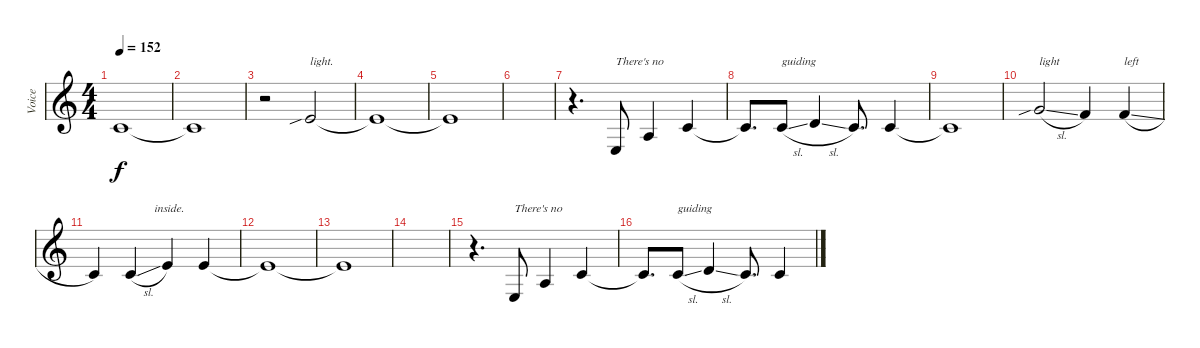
\track ("Voice" "Voice") {instrument altosax}
\staff {score}
\tuning (E4 B3 G3 D3 A2 E2) {hide}
\ts (4 4)
\tempo 152
\clef g2
\ks c
5.3{t}.1{dy f} |
5.3{t}.1 |
r.2 9.3{sib}.2{txt "light."} |
9.3{t}.1 |
9.3{t}.1 |
|
r.4{d} 2.4.8{txt "There's no"} 2.3.4 5.3.4 |
5.3{t}.8{d} 5.3{sl}.8{txt "guiding"} 7.3{sl}.4 5.3.8{d} 5.3.4{beam Up} |
5.3{t}.1 |
12.3{sib sl}.2{txt "light"} 10.3.4 10.3{sl}.4{txt "left"} |
5.3.4 5.3{sl}.4{txt "        inside."} 9.3.4 9.3.4 |
9.3{t}.1 |
9.3{t}.1 |
|
r.4{d} 2.4.8{txt "There's no"} 2.3.4 5.3.4 |
5.3{t}.8{d} 5.3{sl}.8{txt "guiding"} 7.3{sl}.4 5.3.8{d} 5.3.4{beam Up}
